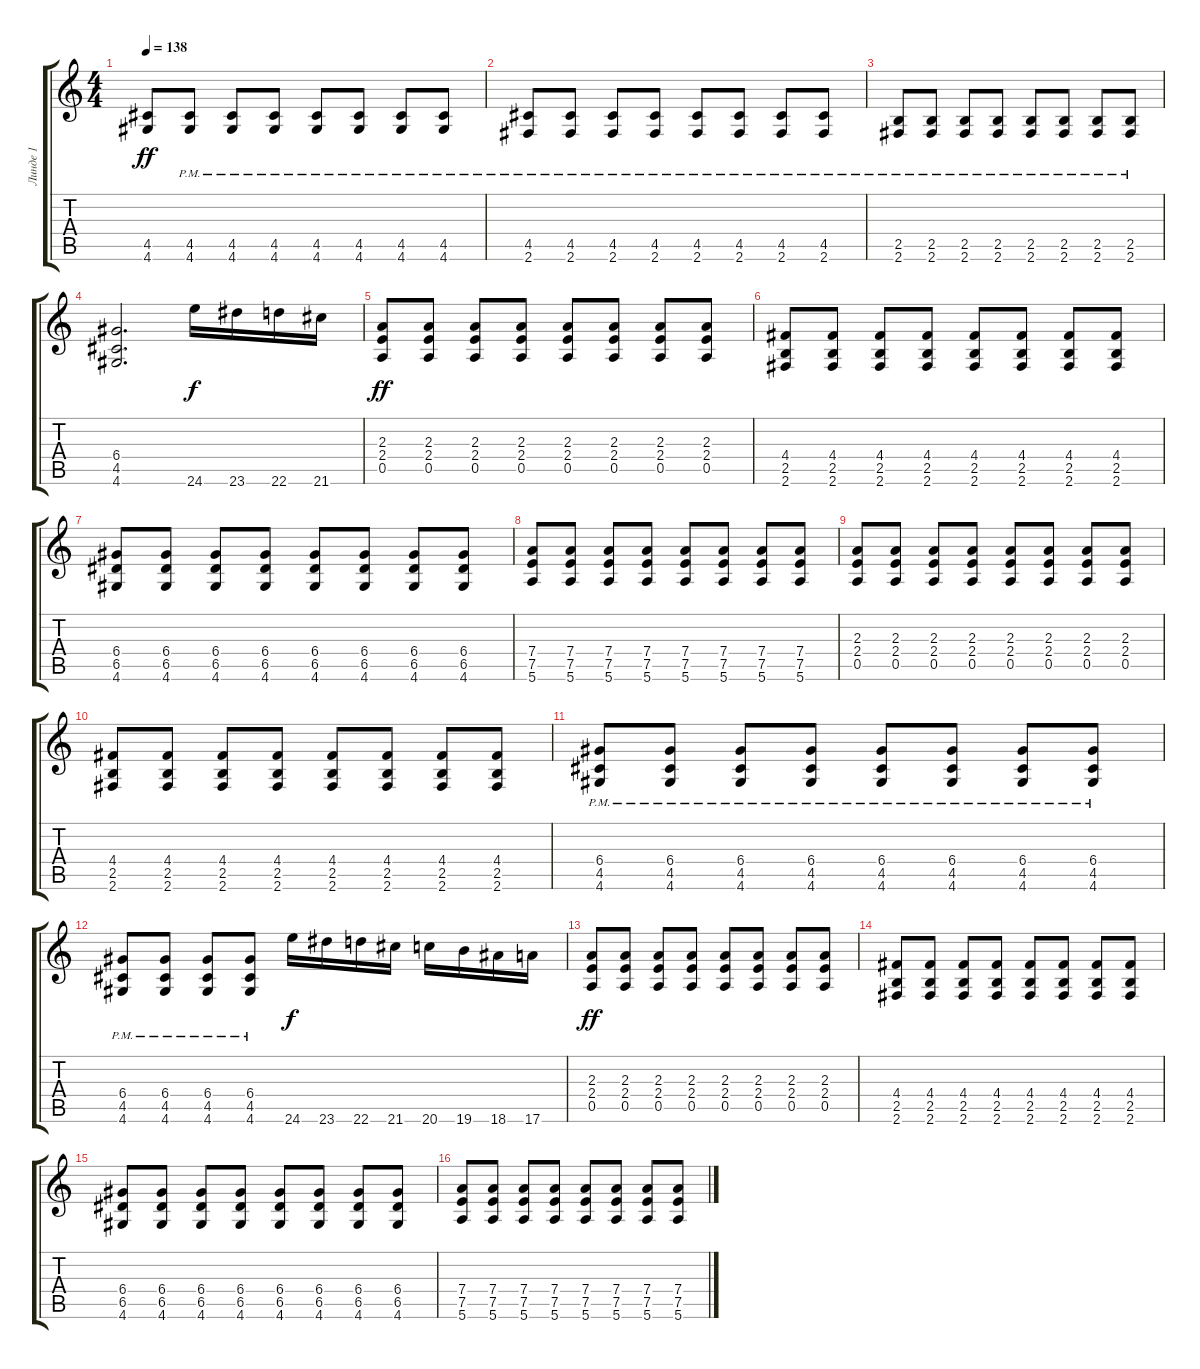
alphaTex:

\track ("Линде 1" "Линде 1") {instrument distortionguitar}
\staff {score tabs}
\tuning (E4 B3 G3 D3 A2 E2) {hide}
\ts (4 4)
\tempo 138
\clef g2
\ks c
(4.5{t} 4.6{t}).8{dy ff} (4.5{pm} 4.6{pm}).8 (4.5{pm} 4.6{pm}).8 (4.5{pm} 4.6{pm}).8 (4.5{pm} 4.6{pm}).8 (4.5{pm} 4.6{pm}).8 (4.5{pm} 4.6{pm}).8 (4.5{pm} 4.6{pm}).8 |
(4.5{pm} 2.6{pm}).8 (4.5{pm} 2.6{pm}).8 (4.5{pm} 2.6{pm}).8 (4.5{pm} 2.6{pm}).8 (4.5{pm} 2.6{pm}).8 (4.5{pm} 2.6{pm}).8 (4.5{pm} 2.6{pm}).8 (4.5{pm} 2.6{pm}).8 |
(2.5{pm} 2.6{pm}).8 (2.5{pm} 2.6{pm}).8 (2.5{pm} 2.6{pm}).8 (2.5{pm} 2.6{pm}).8 (2.5{pm} 2.6{pm}).8 (2.5{pm} 2.6{pm}).8 (2.5{pm} 2.6{pm}).8 (2.5{pm} 2.6{pm}).8 |
(6.4 4.5 4.6).2{d} 24.6.16{dy f instrument guitarfretnoise} 23.6.16 22.6.16 21.6.16 |
(2.3 2.4 0.5).8{dy ff instrument distortionguitar} (2.3 2.4 0.5).8 (2.3 2.4 0.5).8 (2.3 2.4 0.5).8 (2.3 2.4 0.5).8 (2.3 2.4 0.5).8 (2.3 2.4 0.5).8 (2.3 2.4 0.5).8 |
(4.4 2.5 2.6).8 (4.4 2.5 2.6).8 (4.4 2.5 2.6).8 (4.4 2.5 2.6).8 (4.4 2.5 2.6).8 (4.4 2.5 2.6).8 (4.4 2.5 2.6).8 (4.4 2.5 2.6).8 |
(6.4 6.5 4.6).8 (6.4 6.5 4.6).8 (6.4 6.5 4.6).8 (6.4 6.5 4.6).8 (6.4 6.5 4.6).8 (6.4 6.5 4.6).8 (6.4 6.5 4.6).8 (6.4 6.5 4.6).8 |
(7.4 7.5 5.6).8 (7.4 7.5 5.6).8 (7.4 7.5 5.6).8 (7.4 7.5 5.6).8 (7.4 7.5 5.6).8 (7.4 7.5 5.6).8 (7.4 7.5 5.6).8 (7.4 7.5 5.6).8 |
(2.3 2.4 0.5).8 (2.3 2.4 0.5).8 (2.3 2.4 0.5).8 (2.3 2.4 0.5).8 (2.3 2.4 0.5).8 (2.3 2.4 0.5).8 (2.3 2.4 0.5).8 (2.3 2.4 0.5).8 |
(4.4 2.5 2.6).8 (4.4 2.5 2.6).8 (4.4 2.5 2.6).8 (4.4 2.5 2.6).8 (4.4 2.5 2.6).8 (4.4 2.5 2.6).8 (4.4 2.5 2.6).8 (4.4 2.5 2.6).8 |
(6.4{pm} 4.5{pm} 4.6{pm}).8 (6.4{pm} 4.5{pm} 4.6{pm}).8 (6.4{pm} 4.5{pm} 4.6{pm}).8 (6.4{pm} 4.5{pm} 4.6{pm}).8 (6.4{pm} 4.5{pm} 4.6{pm}).8 (6.4{pm} 4.5{pm} 4.6{pm}).8 (6.4{pm} 4.5{pm} 4.6{pm}).8 (6.4{pm} 4.5{pm} 4.6{pm}).8 |
(6.4{pm} 4.5{pm} 4.6{pm}).8 (6.4{pm} 4.5{pm} 4.6{pm}).8 (6.4{pm} 4.5{pm} 4.6{pm}).8 (6.4{pm} 4.5{pm} 4.6{pm}).8 24.6.16{dy f instrument guitarfretnoise} 23.6.16 22.6.16 21.6.16 20.6.16 19.6.16 18.6.16 17.6.16 |
(2.3 2.4 0.5).8{dy ff instrument distortionguitar} (2.3 2.4 0.5).8 (2.3 2.4 0.5).8 (2.3 2.4 0.5).8 (2.3 2.4 0.5).8 (2.3 2.4 0.5).8 (2.3 2.4 0.5).8 (2.3 2.4 0.5).8 |
(4.4 2.5 2.6).8 (4.4 2.5 2.6).8 (4.4 2.5 2.6).8 (4.4 2.5 2.6).8 (4.4 2.5 2.6).8 (4.4 2.5 2.6).8 (4.4 2.5 2.6).8 (4.4 2.5 2.6).8 |
(6.4 6.5 4.6).8 (6.4 6.5 4.6).8 (6.4 6.5 4.6).8 (6.4 6.5 4.6).8 (6.4 6.5 4.6).8 (6.4 6.5 4.6).8 (6.4 6.5 4.6).8 (6.4 6.5 4.6).8 |
(7.4 7.5 5.6).8 (7.4 7.5 5.6).8 (7.4 7.5 5.6).8 (7.4 7.5 5.6).8 (7.4 7.5 5.6).8 (7.4 7.5 5.6).8 (7.4 7.5 5.6).8 (7.4 7.5 5.6).8
